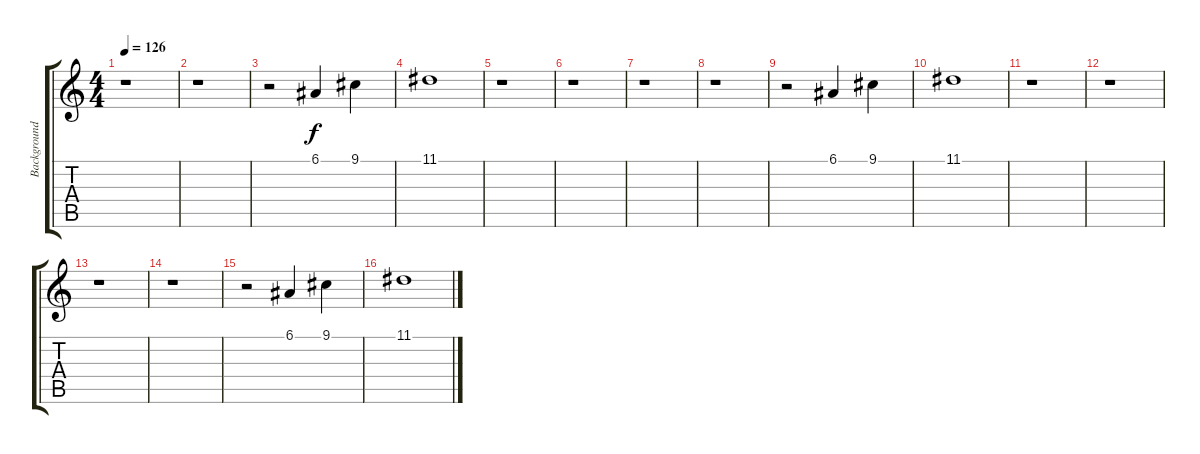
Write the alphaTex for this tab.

\track ("Background Vocals" "Background") {instrument synthvoice}
\staff {score tabs}
\tuning (E4 B3 G3 D3 A2 E2) {hide}
\ts (4 4)
\tempo 126
\clef g2
\ks c
r.1{dy f} |
r.1 |
r.2 6.1.4 9.1.4 |
11.1.1 |
r.1 |
r.1 |
r.1 |
r.1 |
r.2 6.1.4 9.1.4 |
11.1.1 |
r.1 |
r.1 |
r.1 |
r.1 |
r.2 6.1.4 9.1.4 |
11.1.1
